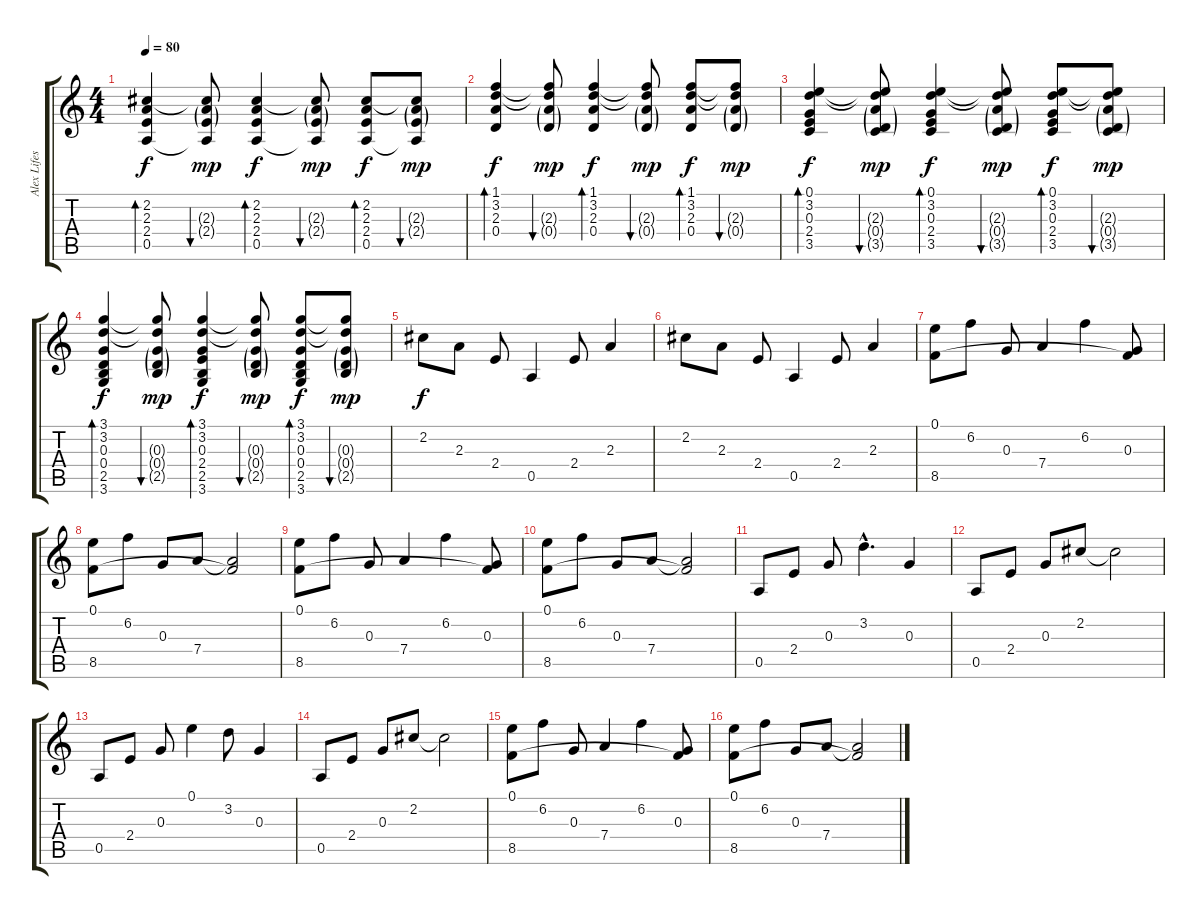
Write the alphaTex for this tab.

\track ("Alex Lifeson" "Alex Lifes") {instrument electricguitarclean}
\staff {score tabs}
\tuning (E4 B3 G3 D3 A2 E2) {hide}
\ts (4 4)
\tempo 80
\clef g2
\ks c
(2.2 2.3 2.4 0.5).4{bd 60 dy f} (2.2{t} 2.3{g} 2.4{g} 0.5{t}).8{bu 60 dy mp} (2.2 2.3 2.4 0.5).4{bd 60 dy f} (2.2{t} 2.3{g} 2.4{g} 0.5{t}).8{bu 60 dy mp} (2.2 2.3 2.4 0.5).8{bd 60 dy f} (2.2{t} 2.3{g} 2.4{g} 0.5{t}).8{bu 60 dy mp} |
(1.1 3.2 2.3 0.4).4{bd 60 dy f} (1.1{t} 3.2{t} 2.3{g} 0.4{g}).8{bu 60 dy mp} (1.1 3.2 2.3 0.4).4{bd 60 dy f} (1.1{t} 3.2{t} 2.3{g} 0.4{g}).8{bu 60 dy mp} (1.1 3.2 2.3 0.4).8{bd 60 dy f} (1.1{t} 3.2{t} 2.3{g} 0.4{g}).8{bu 60 dy mp} |
(0.1 3.2 0.3 2.4 3.5).4{bd 60 dy f} (0.1{t} 3.2{t} 2.3{g} 0.4{g} 3.5{g}).8{bu 60 dy mp} (0.1 3.2 0.3 2.4 3.5).4{bd 60 dy f} (0.1{t} 3.2{t} 2.3{g} 0.4{g} 3.5{g}).8{bu 60 dy mp} (0.1 3.2 0.3 2.4 3.5).8{bd 60 dy f} (0.1{t} 3.2{t} 2.3{g} 0.4{g} 3.5{g}).8{bu 60 dy mp} |
(3.1 3.2 0.3 0.4 2.5 3.6).4{bd 60 dy f} (3.1{t} 3.2{t} 0.3{g} 0.4{g} 2.5{g}).8{bu 60 dy mp} (3.1 3.2 0.3 2.4 2.5 3.6).4{bd 60 dy f} (3.1{t} 3.2{t} 0.3{g} 0.4{g} 2.5{g}).8{bu 60 dy mp} (3.1 3.2 0.3 0.4 2.5 3.6).8{bd 60 dy f} (3.1{t} 3.2{t} 0.3{g} 0.4{g} 2.5{g}).8{bu 60 dy mp} |
2.2.8{dy f} 2.3.8 2.4.8 0.5.4 2.4.8 2.3.4 |
2.2.8 2.3.8 2.4.8 0.5.4 2.4.8 2.3.4 |
(0.1 8.5).8 6.2.8 0.3.8 7.4.4 6.2.4 (0.3 8.5{t}).8 |
(0.1 8.5).8 6.2.8 0.3.8 7.4.8 (7.4{t} 8.5{t}).2 |
(0.1 8.5).8 6.2.8 0.3.8 7.4.4 6.2.4 (0.3 8.5{t}).8 |
(0.1 8.5).8 6.2.8 0.3.8 7.4.8 (7.4{t} 8.5{t}).2 |
0.5.8 2.4.8 0.3.8 3.2{hac}.4{d} 0.3.4 |
0.5.8 2.4.8 0.3.8 2.2.8 2.2{t}.2 |
0.5.8 2.4.8 0.3.8 0.1.4 3.2.8 0.3.4 |
0.5.8 2.4.8 0.3.8 2.2.8 2.2{t}.2 |
(0.1 8.5).8 6.2.8 0.3.8 7.4.4 6.2.4 (0.3 8.5{t}).8 |
(0.1 8.5).8 6.2.8 0.3.8 7.4.8 (7.4{t} 8.5{t}).2
